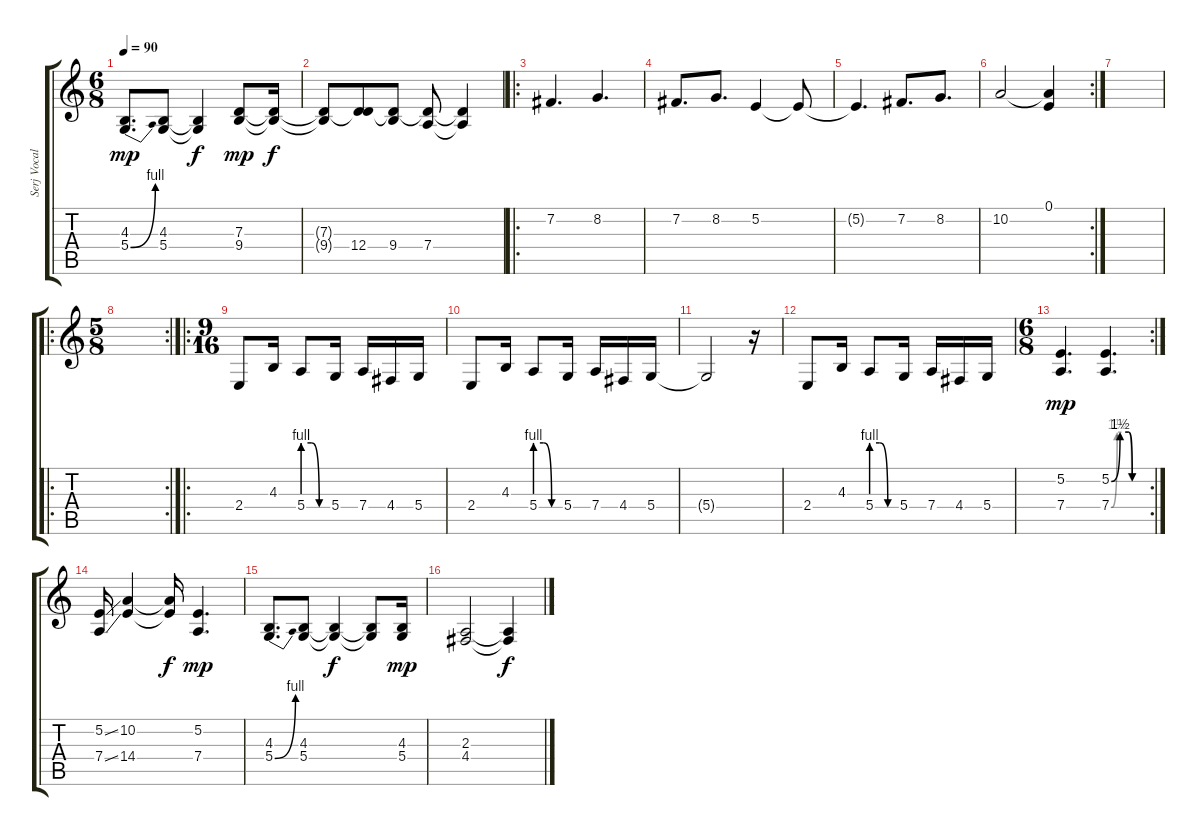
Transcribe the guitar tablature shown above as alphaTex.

\track ("Serj Vocals" "Serj Vocal") {instrument lead2sawtooth}
\staff {score tabs}
\tuning (E4 B3 G3 D3 A2 E2) {hide}
\ts (6 8)
\tempo 90
\clef g2
\ks c
(4.3 5.4{be (bend 0 0 60 4)}).8{d dy mp} (4.3 5.4).8 (4.3{t} 5.4{t}).4{dy f} (7.3 9.4).8{dy mp} (7.3{t} 9.4{t}).16{dy f} |
(7.3{t} 9.4{t}).8 (7.3{t} 12.4).8 (7.3{t} 9.4).8 (7.3{t} 7.4).8 (7.3{t} 7.4{t}).4 |
\ro
7.2.4{d} 8.2.4{d} |
7.2.8{d} 8.2.8{d} 5.2.4 5.2{t}.8 |
5.2{t}.4{d} 7.2.8{d} 8.2.8{d} |
\rc 2
10.2.2 (0.1 10.2{t}).4 |
|
\ro
\rc 2
\ts (5 8)
|
\ro
\ts (9 16)
2.4.8 4.3.16 5.4{be (custom 0 4 20 4 40 0 60 0)}.8 5.4.16 7.4.16 4.4.16 5.4.16 |
2.4.8 4.3.16 5.4{be (custom 0 4 20 4 40 0 60 0)}.8 5.4.16 7.4.16 4.4.16 5.4.16 |
5.4{t}.2 r.16 |
2.4.8 4.3.16 5.4{be (custom 0 4 20 4 40 0 60 0)}.8 5.4.16 7.4.16 4.4.16 5.4.16 |
\rc 2
\ts (6 8)
(5.2 7.4).4{d dy mp} (5.2{be (custom 0 0 15 6 30 6 36 0 60 0)} 7.4{be (custom 0 0 10 6 30 6 35 0 45 0 60 0)}).4{d} |
(5.2{ss} 7.4{ss}).16 (10.2 14.4).4 (10.2{t} 14.4{t}).16{dy f} (5.2 7.4).4{d dy mp} |
(4.3 5.4{be (bend 0 0 60 4)}).8{d} (4.3 5.4).8 (4.3{t} 5.4{t}).4{dy f} (4.3{t} 5.4{t}).8 (4.3 5.4).16{dy mp} |
(2.3 4.4).2 (2.3{t} 4.4{t}).4{dy f}
